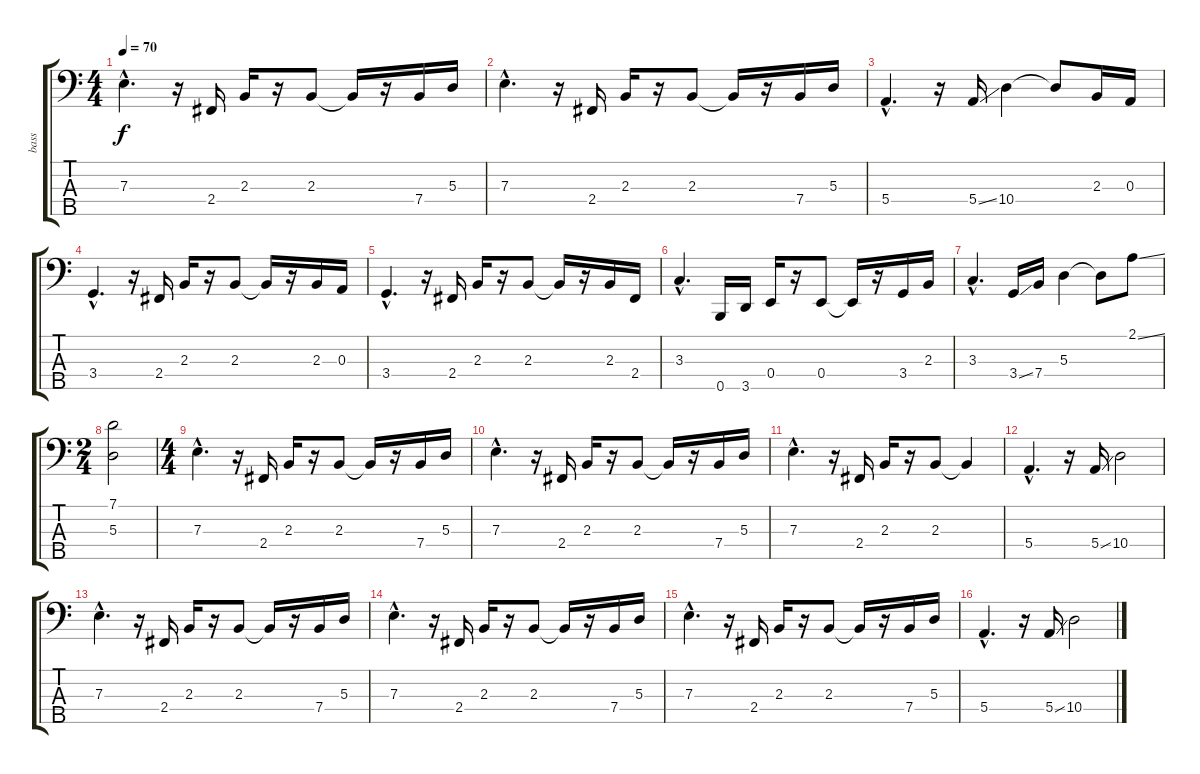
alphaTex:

\track ("bass" "bass") {instrument electricbassfinger}
\staff {score tabs}
\tuning (G2 D2 A1 E1 B0) {hide}
\ts (4 4)
\tempo 70
\clef f4
\ks c
7.3{hac}.4{d dy f} r.16 2.4.16 2.3.16 r.16 2.3.8 2.3{t}.16 r.16 7.4.16 5.3.16 |
7.3{hac}.4{d} r.16 2.4.16 2.3.16 r.16 2.3.8 2.3{t}.16 r.16 7.4.16 5.3.16 |
5.4{hac}.4{d} r.16 5.4{ss}.16 10.4.4 10.4{t}.8 2.3.16 0.3.16 |
3.4{hac}.4{d} r.16 2.4.16 2.3.16 r.16 2.3.8 2.3{t}.16 r.16 2.3.16 0.3.16 |
3.4{hac}.4{d} r.16 2.4.16 2.3.16 r.16 2.3.8 2.3{t}.16 r.16 2.3.16 2.4.16 |
3.3{hac}.4{d} 0.5.16 3.5.16 0.4.16 r.16 0.4.8 0.4{t}.16 r.16 3.4.16 2.3.16 |
3.3{hac}.4{d} 3.4{ss}.16 7.4.16 5.3.4 5.3{t}.8 2.1{ss}.8 |
\ts (2 4)
(7.1 5.3).2 |
\ts (4 4)
7.3{hac}.4{d} r.16 2.4.16 2.3.16 r.16 2.3.8 2.3{t}.16 r.16 7.4.16 5.3.16 |
7.3{hac}.4{d} r.16 2.4.16 2.3.16 r.16 2.3.8 2.3{t}.16 r.16 7.4.16 5.3.16 |
7.3{hac}.4{d} r.16 2.4.16 2.3.16 r.16 2.3.8 2.3{t}.4 |
5.4{hac}.4{d} r.16 5.4{ss}.16 10.4.2 |
7.3{hac}.4{d} r.16 2.4.16 2.3.16 r.16 2.3.8 2.3{t}.16 r.16 7.4.16 5.3.16 |
7.3{hac}.4{d} r.16 2.4.16 2.3.16 r.16 2.3.8 2.3{t}.16 r.16 7.4.16 5.3.16 |
7.3{hac}.4{d} r.16 2.4.16 2.3.16 r.16 2.3.8 2.3{t}.16 r.16 7.4.16 5.3.16 |
5.4{hac}.4{d} r.16 5.4{ss}.16 10.4.2
